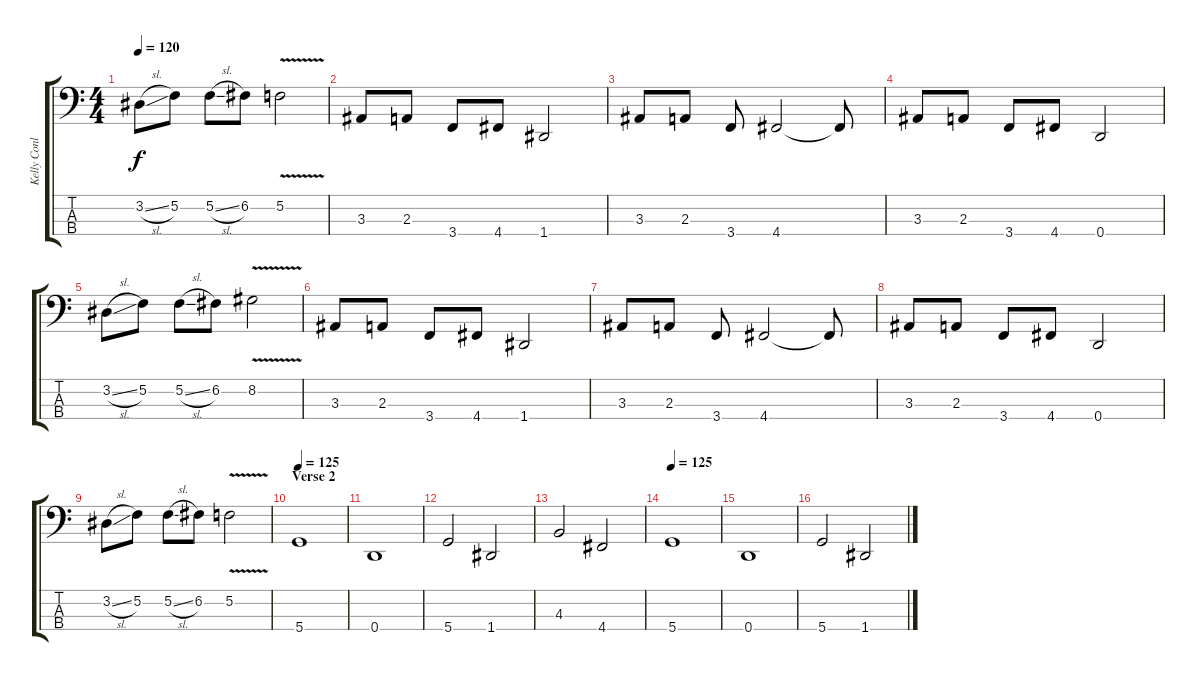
\track ("Kelly Conlon" "Kelly Conl") {instrument electricbasspick}
\staff {score tabs}
\tuning (F2 C2 G1 D1) {hide}
\ts (4 4)
\tempo 120
\clef f4
\ks c
3.2{sl}.8{dy f} 5.2.8 5.2{sl}.8 6.2.8 5.2{v}.2 |
3.3.8 2.3.8 3.4.8 4.4.8 1.4.2 |
3.3.8 2.3.8 3.4.8 4.4.2 4.4{t}.8 |
3.3.8 2.3.8 3.4.8 4.4.8 0.4.2 |
3.2{sl}.8 5.2.8 5.2{sl}.8 6.2.8 8.2{v}.2 |
3.3.8 2.3.8 3.4.8 4.4.8 1.4.2 |
3.3.8 2.3.8 3.4.8 4.4.2 4.4{t}.8 |
3.3.8 2.3.8 3.4.8 4.4.8 0.4.2 |
3.2{sl}.8 5.2.8 5.2{sl}.8 6.2.8 5.2{v}.2 |
\section ("" "Verse 2")
\tempo 125
5.4.1 |
0.4.1 |
5.4.2 1.4.2 |
4.3.2 4.4.2 |
\tempo 125
5.4.1 |
0.4.1 |
5.4.2 1.4.2
